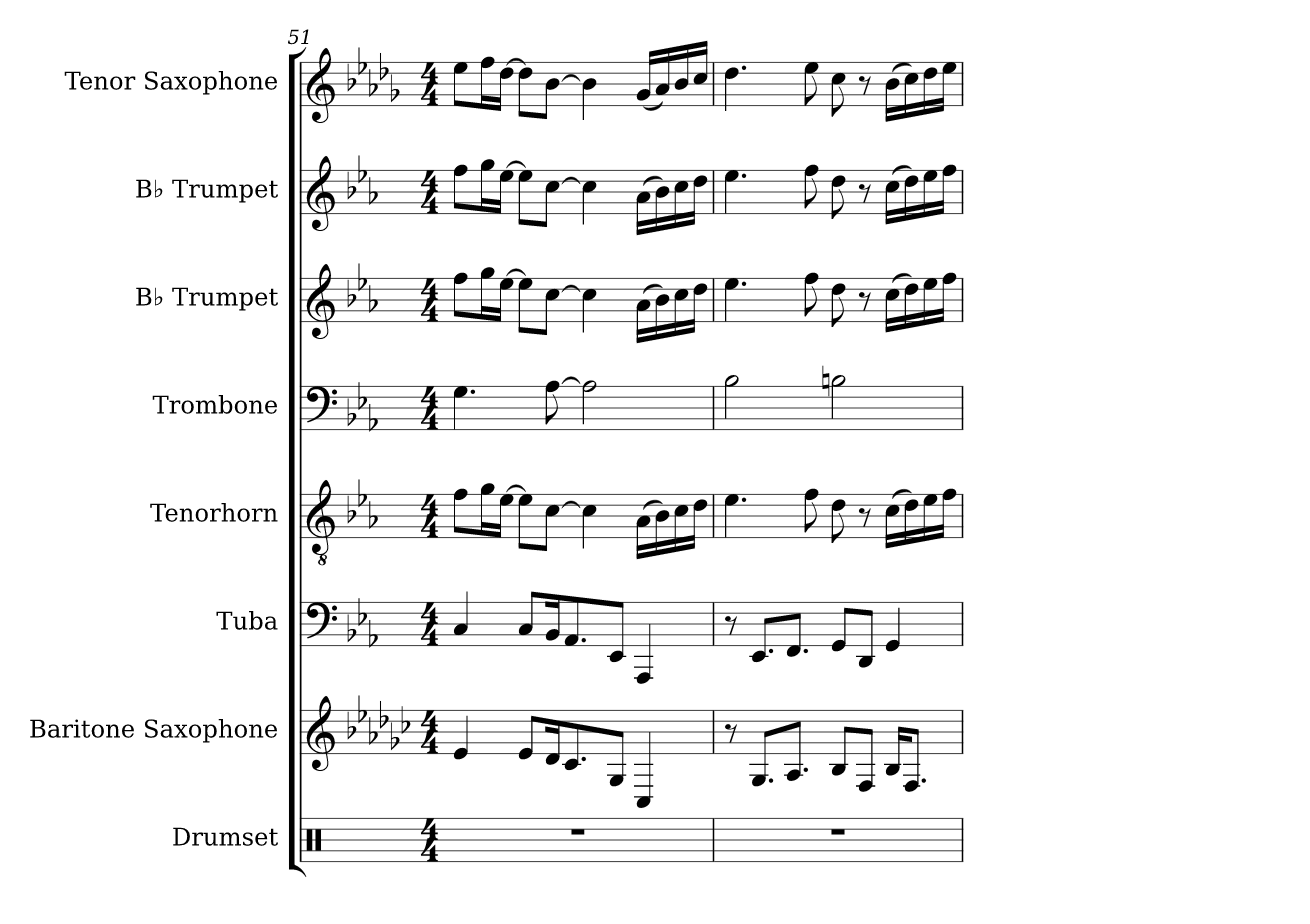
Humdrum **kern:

**kern	**kern	**kern	**kern	**kern	**kern	**kern	**kern
*part8	*part7	*part6	*part5	*part4	*part3	*part2	*part1
*staff8	*staff7	*staff6	*staff5	*staff4	*staff3	*staff2	*staff1
*I"Drumset	*I"Baritone Saxophone	*I"Tuba	*I"Tenorhorn	*I"Trombone	*I"B♭ Trumpet	*I"B♭ Trumpet	*I"Tenor Saxophone
*I'D. Set	*I'Bar. Sax.	*I'Tba.	*I'Tenh.	*I'Tbn.	*I'B♭ Tpt.	*I'B♭ Tpt.	*I'T. Sax.
*clefX	*clefG2	*clefF4	*clefGv2	*clefF4	*clefG2	*clefG2	*clefG2
*	*ITrd12c21	*	*ITrd1c2	*	*ITrd1c2	*ITrd1c2	*ITrd8c14
*k[]	*k[b-e-a-d-g-c-]	*k[b-e-a-]	*k[b-e-a-d-g-]	*k[b-e-a-]	*k[b-e-a-d-g-]	*k[b-e-a-d-g-]	*k[b-e-a-d-g-]
*M4/4	*M4/4	*M4/4	*M4/4	*M4/4	*M4/4	*M4/4	*M4/4
=51	=51	=51	=51	=51	=51	=51	=51
1r	4E-	4C	8e-L	4.G	8ee-L	8ee-L	8e-L
.	.	.	16fL	.	16ffL	16ffL	16fL
.	.	.	[16d-JJ	.	[16dd-JJ	[16dd-JJ	[16d-JJ
.	8E-L	8CL	8d-L]	.	8dd-L]	8dd-L]	8d-L]
.	16D-K	16BB-K	[8B-J	[8A-	[8b-J	[8b-J	[8B-J
.	8.C-	8.AA-	.	.	.	.	.
.	.	.	4B-]	2A-]	4b-]	4b-]	4B-]
.	8GG-J	8EE-J	.	.	.	.	.
.	4CC-	4AAA-	(>16G-LL	.	(>16g-LL	(>16g-LL	(>16G-LL
.	.	.	16A-)	.	16a-)	16a-)	16A-)
.	.	.	16B-	.	16b-	16b-	16B-
.	.	.	16cJJ	.	16ccJJ	16ccJJ	16cJJ
=52	=52	=52	=52	=52	=52	=52	=52
1r	8r	8r	4.d-	2B-	4.dd-	4.dd-	4.d-
.	8.GG-L	8.EE-L	.	.	.	.	.
.	8.AA-J	8.FFJ	.	.	.	.	.
.	.	.	8e-	.	8ee-	8ee-	8e-
.	8BB-L	8GGL	8c	2Bn	8cc	8cc	8c
.	8FFJ	8DDJ	8r	.	8r	8r	8r
.	16BB-KL	4GG	(>16B-LL	.	(>16b-LL	(>16b-LL	(>16B-LL
.	8.FFJ	.	16c)	.	16cc)	16cc)	16c)
.	.	.	16d-	.	16dd-	16dd-	16d-
.	.	.	16e-JJ	.	16ee-JJ	16ee-JJ	16e-JJ
=	=	=	=	=	=	=	=
*-	*-	*-	*-	*-	*-	*-	*-
